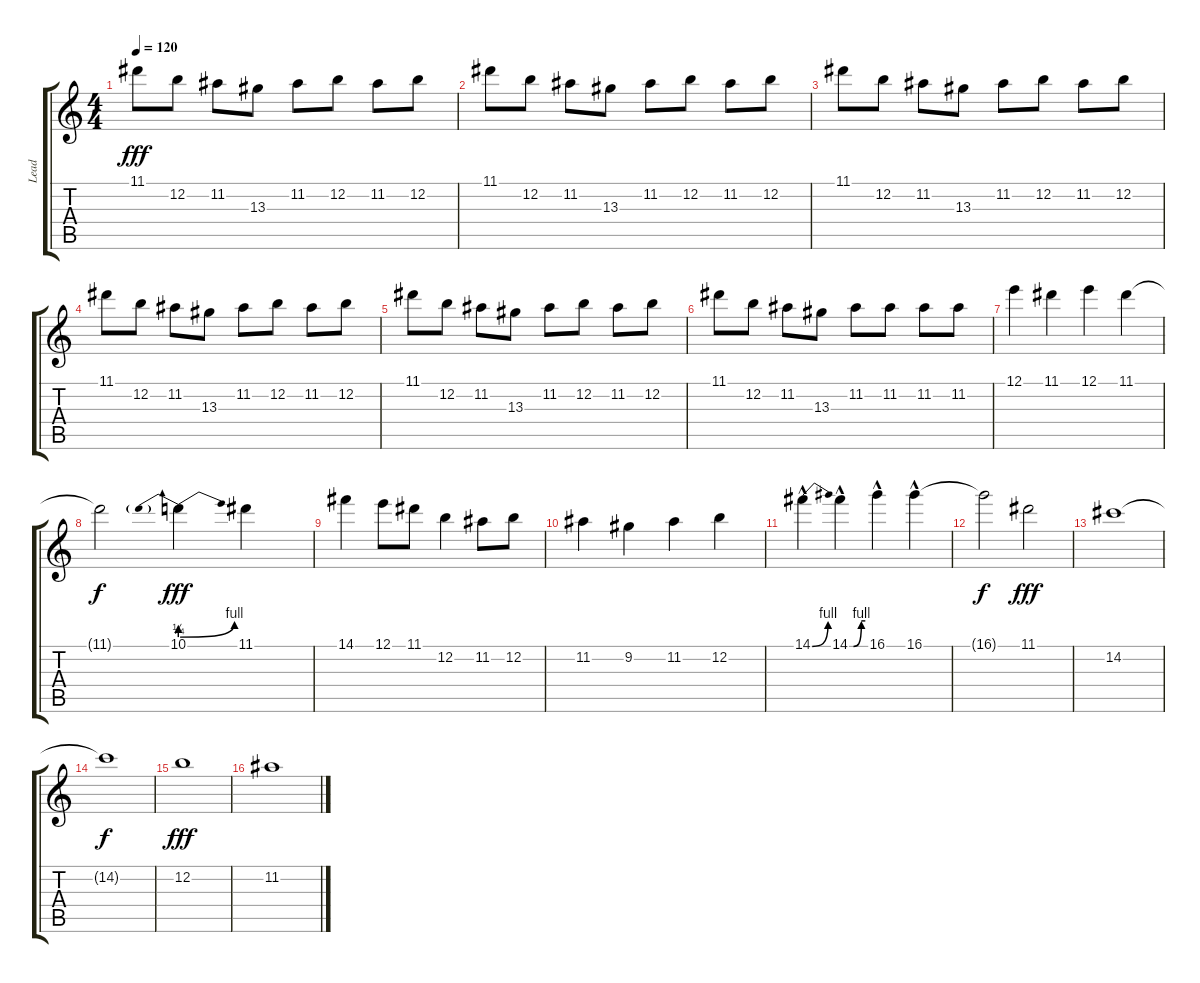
\track ("Lead" "Lead") {instrument overdrivenguitar}
\staff {score tabs}
\tuning (E4 B3 G3 D3 A2 E2) {hide}
\ts (4 4)
\tempo 120
\clef g2
\ks c
11.1.8{dy fff} 12.2.8 11.2.8 13.3.8 11.2.8 12.2.8 11.2.8 12.2.8 |
11.1.8 12.2.8 11.2.8 13.3.8 11.2.8 12.2.8 11.2.8 12.2.8 |
11.1.8 12.2.8 11.2.8 13.3.8 11.2.8 12.2.8 11.2.8 12.2.8 |
11.1.8 12.2.8 11.2.8 13.3.8 11.2.8 12.2.8 11.2.8 12.2.8 |
11.1.8 12.2.8 11.2.8 13.3.8 11.2.8 12.2.8 11.2.8 12.2.8 |
11.1.8 12.2.8 11.2.8 13.3.8 11.2.8 11.2.8 11.2.8 11.2.8 |
12.1.4 11.1.4 12.1.4 11.1.4 |
11.1{t}.2{dy f} 10.1{be (prebendbend 0 1 60 4)}.4{dy fff} 11.1.4 |
14.1.4 12.1.8 11.1.8 12.2.4 11.2.8 12.2.8 |
11.2.4 9.2.4 11.2.4 12.2.4 |
14.1{be (bend 0 0 60 4) hac}.4 14.1{be (custom 0 0 15 0 45 4 60 4) hac}.4 16.1{hac}.4 16.1{hac}.4 |
16.1{t}.2{dy f} 11.1.2{dy fff} |
14.2.1 |
14.2{t}.1{dy f} |
12.2.1{dy fff} |
11.2.1
